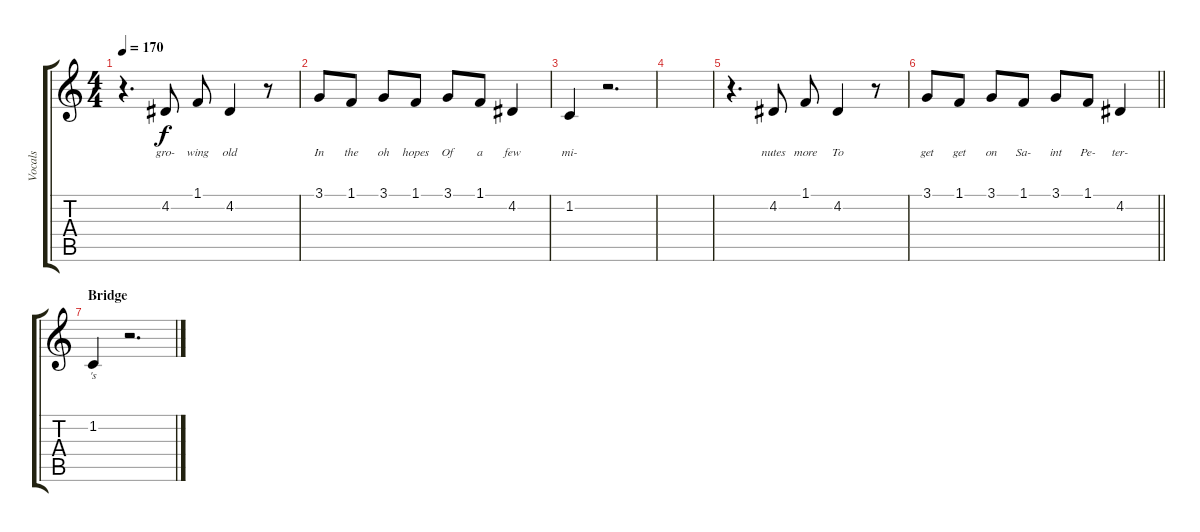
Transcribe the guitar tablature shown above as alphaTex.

\track ("Vocals" "Vocals") {instrument bassoon}
\staff {score tabs}
\tuning (E4 B3 G3 D3 A2 E2) {hide}
\ts (4 4)
\tempo 170
\clef g2
\ks c
r.4{d dy f} 4.2.8{lyrics (0 "gro-") lyrics (1 "") lyrics (2 "") lyrics (3 "") lyrics (4 "")} 1.1.8{lyrics (0 "wing") lyrics (1 "") lyrics (2 "") lyrics (3 "") lyrics (4 "")} 4.2.4{lyrics (0 "old") lyrics (1 "") lyrics (2 "") lyrics (3 "") lyrics (4 "")} r.8 |
3.1.8{lyrics (0 "In") lyrics (1 "") lyrics (2 "") lyrics (3 "") lyrics (4 "")} 1.1.8{lyrics (0 "the") lyrics (1 "") lyrics (2 "") lyrics (3 "") lyrics (4 "")} 3.1.8{lyrics (0 "oh") lyrics (1 "") lyrics (2 "") lyrics (3 "") lyrics (4 "")} 1.1.8{lyrics (0 "hopes") lyrics (1 "") lyrics (2 "") lyrics (3 "") lyrics (4 "")} 3.1.8{lyrics (0 "Of") lyrics (1 "") lyrics (2 "") lyrics (3 "") lyrics (4 "")} 1.1.8{lyrics (0 "a") lyrics (1 "") lyrics (2 "") lyrics (3 "") lyrics (4 "")} 4.2.4{lyrics (0 "few") lyrics (1 "") lyrics (2 "") lyrics (3 "") lyrics (4 "")} |
1.2.4{lyrics (0 "mi-") lyrics (1 "") lyrics (2 "") lyrics (3 "") lyrics (4 "")} r.2{d} |
|
r.4{d} 4.2.8{lyrics (0 "nutes") lyrics (1 "") lyrics (2 "") lyrics (3 "") lyrics (4 "")} 1.1.8{lyrics (0 "more") lyrics (1 "") lyrics (2 "") lyrics (3 "") lyrics (4 "")} 4.2.4{lyrics (0 "To") lyrics (1 "") lyrics (2 "") lyrics (3 "") lyrics (4 "")} r.8 |
\barLineRight lightlight
3.1.8{lyrics (0 "get") lyrics (1 "") lyrics (2 "") lyrics (3 "") lyrics (4 "")} 1.1.8{lyrics (0 "get") lyrics (1 "") lyrics (2 "") lyrics (3 "") lyrics (4 "")} 3.1.8{lyrics (0 "on") lyrics (1 "") lyrics (2 "") lyrics (3 "") lyrics (4 "")} 1.1.8{lyrics (0 "Sa-") lyrics (1 "") lyrics (2 "") lyrics (3 "") lyrics (4 "")} 3.1.8{lyrics (0 "int") lyrics (1 "") lyrics (2 "") lyrics (3 "") lyrics (4 "")} 1.1.8{lyrics (0 "Pe-") lyrics (1 "") lyrics (2 "") lyrics (3 "") lyrics (4 "")} 4.2.4{lyrics (0 "ter-") lyrics (1 "") lyrics (2 "") lyrics (3 "") lyrics (4 "")} |
\section ("" "Bridge")
1.2.4{lyrics (0 "'s") lyrics (1 "") lyrics (2 "") lyrics (3 "") lyrics (4 "")} r.2{d}
